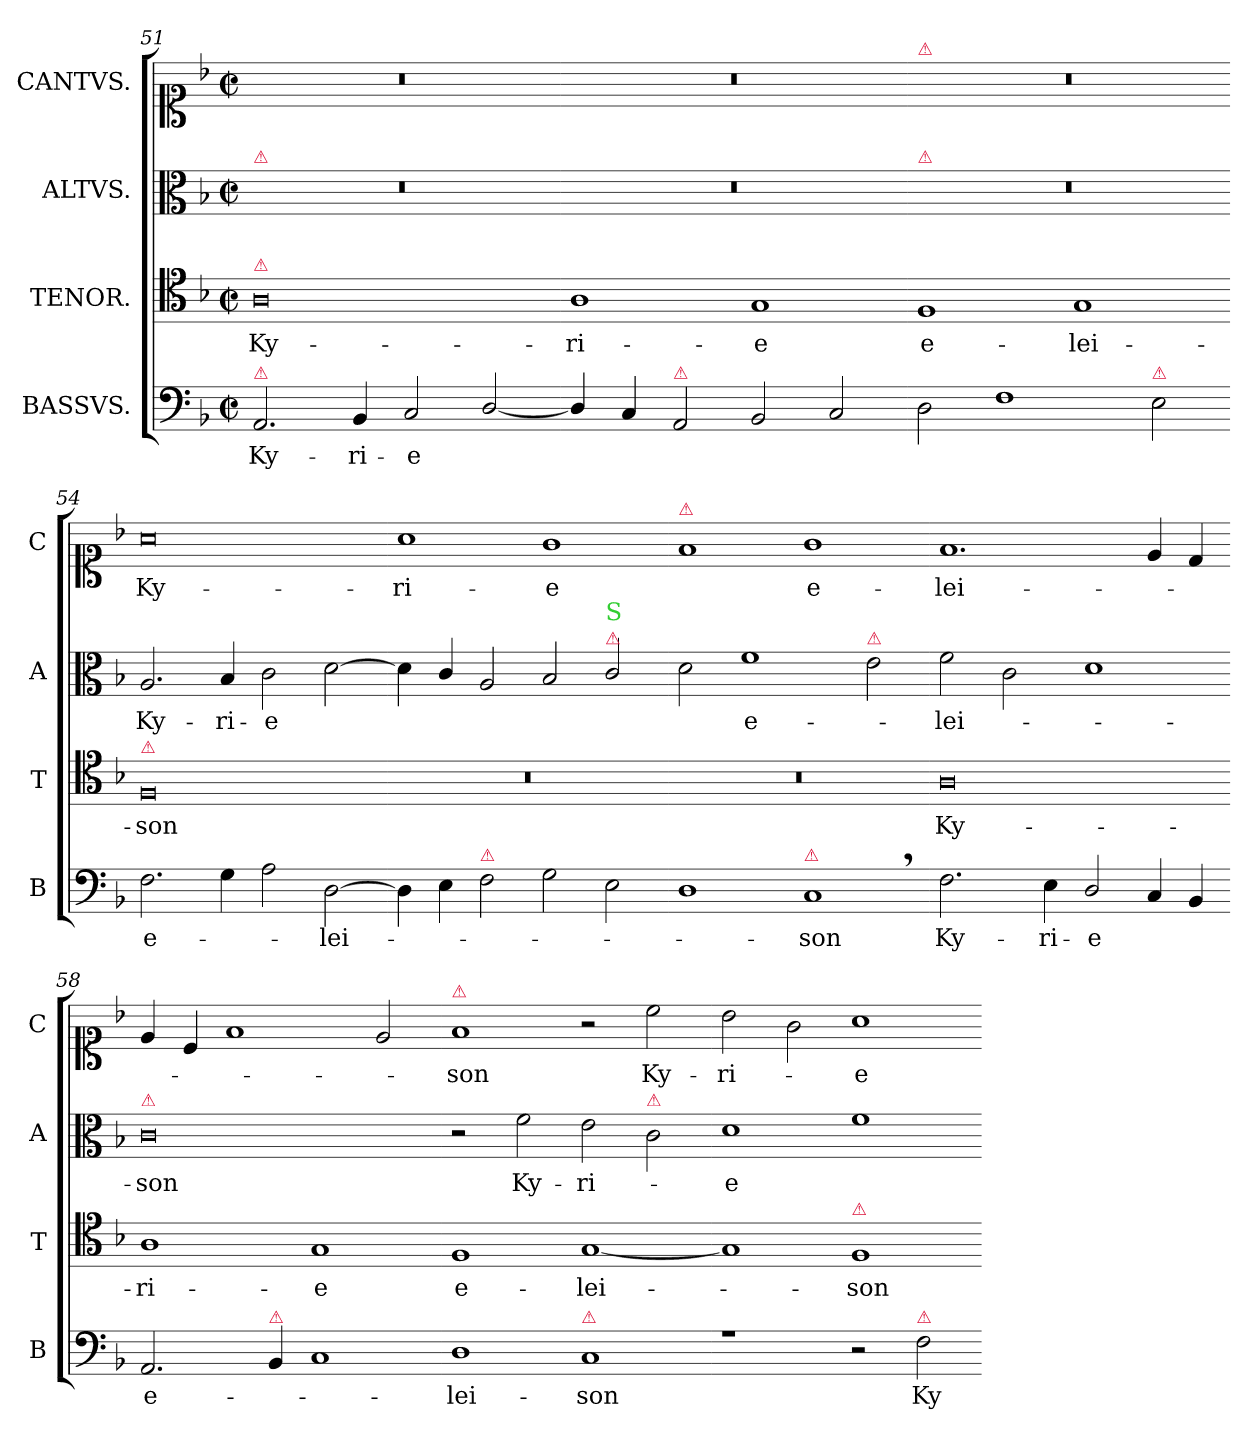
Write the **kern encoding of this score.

**kern	**text	**kern	**text	**kern	**text	**kern	**text
*part4	*part4	*part3	*part3	*part2	*part2	*part1	*part1
*staff4	*staff4	*staff3	*staff3	*staff2	*staff2	*staff1	*staff1
*I"BASSVS.	*	*I"TENOR.	*	*I"ALTVS.	*	*I"CANTVS.	*
*I'B	*	*I'T	*	*I'A	*	*I'C	*
*clefF4	*	*clefC4	*	*clefC3	*	*clefC1	*
*k[b-]	*	*k[b-]	*	*k[b-]	*	*k[b-]	*
*M2/1	*	*M2/1	*	*M2/1	*	*M2/1	*
*met(c|)	*	*met(c|)	*	*met(c|)	*	*met(c|)	*
=51	=51	=51	=51	=51	=51	=51	=51
!	!	!	!	!LO:TX:a:color=crimson:t=⚠	!	!	!
!	!	!LO:TX:a:color=crimson:t=⚠	!	!	!	!	!
!LO:TX:a:color=crimson:t=⚠	!	!	!	!	!	!	!
2.AA/	Ky-	0A\	Ky-	0r	.	0r	.
4BB-/	-ri-	.	.	.	.	.	.
2C/	-e	.	.	.	.	.	.
[2D/	.	.	.	.	.	.	.
=52-	=52-	=52-	=52-	=52-	=52-	=52-	=52-
4D/]	.	1A\	-ri-	0r	.	0r	.
4C/	.	.	.	.	.	.	.
!LO:TX:a:color=crimson:t=⚠	!	!	!	!	!	!	!
2AA/	.	.	.	.	.	.	.
2BB-/	.	1G/	-e	.	.	.	.
2C/	.	.	.	.	.	.	.
=53-	=53-	=53-	=53-	=53-	=53-	=53-	=53-
!	!	!	!	!	!	!LO:TX:a:color=crimson:t=⚠	!
!	!	!	!	!LO:TX:a:color=crimson:t=⚠	!	!	!
2D\	.	1F/	e-	0r	.	0r	.
1F\	.	.	.	.	.	.	.
.	.	1G/	-lei-	.	.	.	.
!LO:TX:a:color=crimson:t=⚠	!	!	!	!	!	!	!
2E\	.	.	.	.	.	.	.
=54-	=54-	=54-	=54-	=54-	=54-	=54-	=54-
!	!	!LO:TX:a:color=crimson:t=⚠	!	!	!	!	!
2.F\	e-	0F/	-son	2.A/	Ky-	0a\	Ky-
4G\	.	.	.	4B-/	-ri-	.	.
2A\	.	.	.	2c\	-e	.	.
[2D\	-lei-	.	.	[2d\	.	.	.
=55-	=55-	=55-	=55-	=55-	=55-	=55-	=55-
4D\]	.	0r	.	4d\]	.	1a\	-ri-
4E\	.	.	.	4c/	.	.	.
!LO:TX:a:color=crimson:t=⚠	!	!	!	!	!	!	!
2F\	.	.	.	2A/	.	.	.
2G\	.	.	.	2B-/	.	1g\	-e
!	!	!	!	!LO:TX:a:color=crimson:t=⚠	!	!	!
!	!	!	!	!LO:TX:a:color=limegreen:t=S	!	!	!
2E\	.	.	.	2c/	.	.	.
=56-	=56-	=56-	=56-	=56-	=56-	=56-	=56-
!	!	!	!	!	!	!LO:TX:a:color=crimson:t=⚠	!
1D\	.	0r	.	2d\	.	1f/	.
.	.	.	.	1f\	e-	.	.
!LO:TX:a:color=crimson:t=⚠	!	!	!	!	!	!	!
1C,</	-son	.	.	.	.	1g\	e-
!	!	!	!	!LO:TX:a:color=crimson:t=⚠	!	!	!
.	.	.	.	2e\	.	.	.
=57-	=57-	=57-	=57-	=57-	=57-	=57-	=57-
!	!LO:LY:i	!	!LO:LY:i	!	!	!	!
2.F\	Ky-	0A\	Ky-	2f\	-lei-	1.f/	-lei-
.	.	.	.	2c\	.	.	.
!	!LO:LY:i	!	!	!	!	!	!
4E\	-ri-	.	.	.	.	.	.
!	!LO:LY:i	!	!	!	!	!	!
2D/	-e	.	.	1d\	.	.	.
4C/	.	.	.	.	.	4e/	.
4BB-/	.	.	.	.	.	4d/	.
=58-	=58-	=58-	=58-	=58-	=58-	=58-	=58-
!	!	!	!	!LO:TX:a:color=crimson:t=⚠	!	!	!
!	!LO:LY:i	!	!LO:LY:i	!	!	!	!
2.AA/	e-	1A\	-ri-	0c\	son	4e/	.
.	.	.	.	.	.	4c/	.
.	.	.	.	.	.	1f/	.
!LO:TX:a:color=crimson:t=⚠	!	!	!	!	!	!	!
4BB-/	.	.	.	.	.	.	.
!	!	!	!LO:LY:i	!	!	!	!
1C/	.	1G/	-e	.	.	.	.
.	.	.	.	.	.	2e/	.
=59-	=59-	=59-	=59-	=59-	=59-	=59-	=59-
!	!	!	!	!	!	!LO:TX:a:color=crimson:t=⚠	!
!	!LO:LY:i	!	!LO:LY:i	!	!	!	!
1D\	lei-	1F/	e-	2r	.	1f/	-son
.	.	.	.	2f\	Ky-	.	.
!LO:TX:a:color=crimson:t=⚠	!	!	!	!	!	!	!
!	!LO:LY:i	!	!LO:LY:i	!	!	!	!
1C/	-son	[1G/	-lei-	2e\	-ri-	2r	.
!	!	!	!	!LO:TX:a:color=crimson:t=⚠	!	!	!
.	.	.	.	2c\	.	2cc\	Ky-
=60-	=60-	=60-	=60-	=60-	=60-	=60-	=60-
1rA	.	1G/]	.	1d\	-e	2b-\	-ri-
.	.	.	.	.	.	2g\	.
!	!	!LO:TX:a:color=crimson:t=⚠	!	!	!	!	!
!	!	!	!LO:LY:i	!	!	!	!
2r	.	1F/	-son	1f\	.	1a\	-e
!LO:TX:a:color=crimson:t=⚠	!	!	!	!	!	!	!
2F\	Ky-	.	.	.	.	.	.
=-	=-	=-	=-	=-	=-	=-	=-
*-	*-	*-	*-	*-	*-	*-	*-
